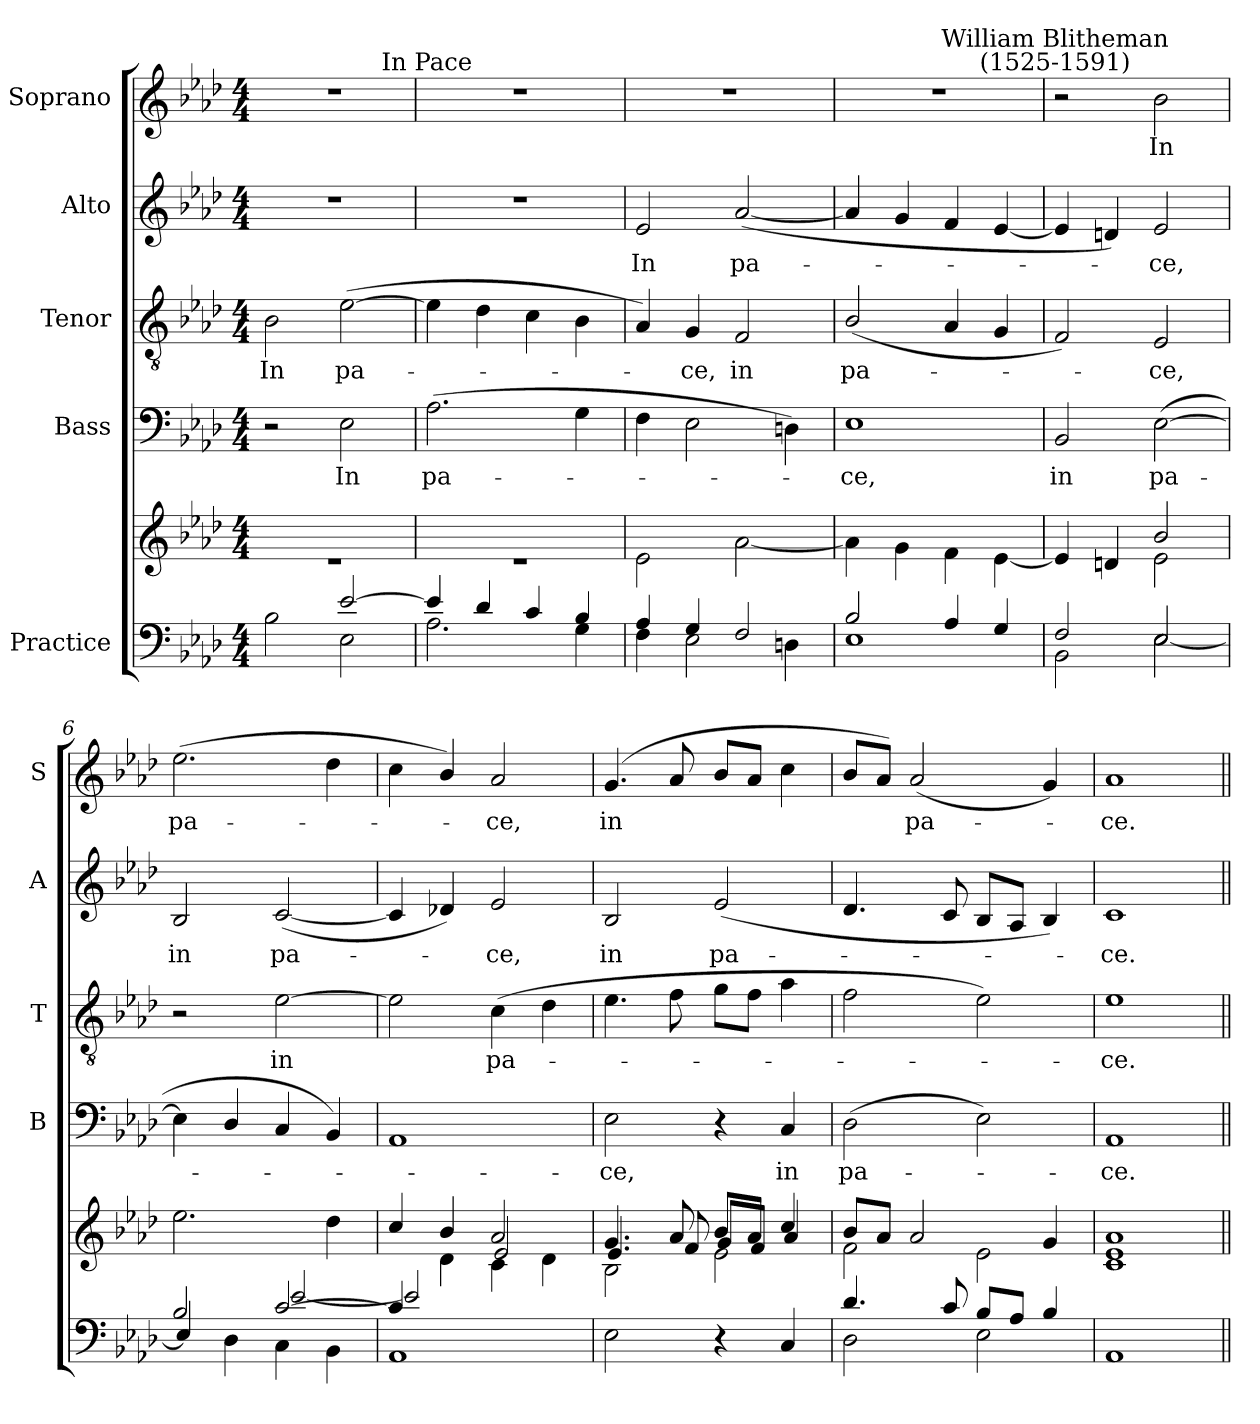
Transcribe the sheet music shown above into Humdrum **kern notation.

**kern	**kern	**kern	**text	**kern	**text	**kern	**text	**kern	**text
*part5	*part5	*part4	*part4	*part3	*part3	*part2	*part2	*part1	*part1
*staff6	*staff5	*staff4	*staff4	*staff3	*staff3	*staff2	*staff2	*staff1	*staff1
*I"Practice	*	*I"Bass	*	*I"Tenor	*	*I"Alto	*	*I"Soprano	*
*	*	*I'B	*	*I'T	*	*I'A	*	*I'S	*
*clefF4	*clefG2	*clefF4	*	*clefGv2	*	*clefG2	*	*clefG2	*
*k[b-e-a-d-]	*k[b-e-a-d-]	*k[b-e-a-d-]	*	*k[b-e-a-d-]	*	*k[b-e-a-d-]	*	*k[b-e-a-d-]	*
*A-:	*A-:	*A-:	*	*A-:	*	*A-:	*	*A-:	*
*M4/4	*M4/4	*M4/4	*	*M4/4	*	*M4/4	*	*M4/4	*
=1	=1	=1	=1	=1	=1	=1	=1	=1	=1
*^	*^	*	*	*	*	*	*	*	*
!	!	!	!	!	!	!	!LO:LY:b	!	!	!	!
2B-	2ryy	1ryy	1r	2r	.	2B-	In	1r	.	1r	.
!	!	!	!	!	!LO:LY:b	!	!LO:LY:b	!	!	!	!
[2e-	2E-	.	.	2E-	In	(>[2e-	pa-	.	.	.	.
=2	=2	=2	=2	=2	=2	=2	=2	=2	=2	=2	=2
!	!	!	!	!	!	!	!	!	!	!LO:TX:a:cj:t=In Pace	!
!	!	!	!	!	!LO:LY:b	!	!	!	!	!	!
4e-/]	2.A-	1ryy	1r	(>2.A-	pa-	4e-]	.	1r	.	1r	.
4d-/	.	.	.	.	.	4d-	.	.	.	.	.
4c/	.	.	.	.	.	4c	.	.	.	.	.
4B-	4G	.	.	4G	.	4B-	.	.	.	.	.
=3	=3	=3	=3	=3	=3	=3	=3	=3	=3	=3	=3
!	!	!	!	!	!	!	!	!	!LO:LY:b	!	!
4A-	4F	1ryy	2e-	4F	.	4A-)	.	2e-	In	1r	.
!	!	!	!	!	!	!	!LO:LY:b	!	!	!	!
4G/	2E-	.	.	2E-	.	4G	ce,	.	.	.	.
!	!	!	!	!	!	!	!LO:LY:b	!	!LO:LY:b	!	!
2F/	.	.	[2a-	.	.	2F	in	(<[2a-	pa-	.	.
.	4Dn	.	.	4Dn)	.	.	.	.	.	.	.
=4	=4	=4	=4	=4	=4	=4	=4	=4	=4	=4	=4
!	!	!	!	!	!LO:LY:b	!	!LO:LY:b	!	!	!	!
2B-/	1E-	1ryy	4a-]	1E-	ce,	(<2B-/	pa-	4a-]	.	1r	.
.	.	.	4g	.	.	.	.	4g	.	.	.
4A-/	.	.	4f	.	.	4A-	.	4f	.	.	.
4G/	.	.	[4e-	.	.	4G	.	[4e-	.	.	.
=5	=5	=5	=5	=5	=5	=5	=5	=5	=5	=5	=5
!	!	!	!	!	!	!	!	!	!	!LO:TX:a:cj:t=William Blitheman\n(1525-1591)	!
!	!	!	!	!	!LO:LY:b	!	!	!	!	!	!
2F	2BB-\	2ryy	4e-]	2BB-	in	2F)	.	4e-]	.	2r	.
.	.	.	4dn	.	.	.	.	4dn)	.	.	.
!	!	!	!	!	!LO:LY:b	!	!LO:LY:b	!	!LO:LY:b	!	!LO:LY:b
2E-	[2E-	2b-/	2e-	(<[2E-	pa-	2E-	ce,	2e-	ce,	2b-	In
=6	=6	=6	=6	=6	=6	=6	=6	=6	=6	=6	=6
*	*^	*	*	*	*	*	*	*	*	*	*
!	!	!	!	!	!	!	!	!	!	!LO:LY:b	!	!LO:LY:b
*	*	*	*v	*v	*	*	*	*	*	*	*	*
2B-/	2ryy	4E-]	2.ee-	4E-]	.	2r	.	2B-	in	(>2.ee-	pa-
.	.	4D-\	.	4D-/	.	.	.	.	.	.	.
!	!	!	!	!	!	!	!LO:LY:b	!	!LO:LY:b	!	!
[2c/	[2e-/	4C\	.	4C	.	[2e-	in	(<[2c	pa-	.	.
.	.	4BB-\	4dd-	4BB-)	.	.	.	.	.	4dd-	.
=7	=7	=7	=7	=7	=7	=7	=7	=7	=7	=7	=7
*	*	*	*^	*	*	*	*	*	*	*	*
*	*	*	*	*^	*	*	*	*	*	*	*	*
4c]	2e-/]	1AA-	4cc/	4ryy	2ryy	1AA-	.	2e-]	.	4c]	.	4cc	.
2.ryy	.	.	4b-/	4d-	.	.	.	.	.	4d-X)	.	4b-/)	.
!	!	!	!	!	!	!	!	!	!LO:LY:b	!	!LO:LY:b	!	!LO:LY:b
.	2ryy	.	2a-	2e-/	4c\	.	.	(>4c	pa-	2e-	ce,	2a-	ce,
.	.	.	.	.	4d-\	.	.	4d-	.	.	.	.	.
*v	*v	*v	*	*	*	*	*	*	*	*	*	*	*
=8	=8	=8	=8	=8	=8	=8	=8	=8	=8	=8	=8
!	!	!	!	!	!LO:LY:b	!	!	!	!LO:LY:b	!	!LO:LY:b
2E-	4.g	2B-\	4.e-/	2E-	ce,	4.e-	.	2B-	in	(<4.g	in
.	8a-	.	8f/	.	.	8f	.	.	.	8a-	.
!	!	!	!	!	!	!	!	!	!LO:LY:b	!	!
4r	8b-L	2e-\	8g/L	4r	.	8gL	.	(<2e-	pa-	8b-L	.
.	8a-J	.	8f/J	.	.	8fJ	.	.	.	8a-J	.
!	!	!	!	!	!LO:LY:b	!	!	!	!	!	!
4C	4cc/	.	4a-/	4C	in	4a-	.	.	.	4cc	.
=9	=9	=9	=9	=9	=9	=9	=9	=9	=9	=9	=9
*^	*	*	*	*	*	*	*	*	*	*	*
!	!	!	!	!	!	!LO:LY:b	!	!	!	!	!	!
*	*	*	*v	*v	*	*	*	*	*	*	*	*
4.d-/	2D-	8b-L	2f\	(>2D-	pa-	2f	.	4.d-	.	8b-L	.
.	.	8a-J	.	.	.	.	.	.	.	8a-J)	.
!	!	!	!	!	!	!	!	!	!	!	!LO:LY:b
.	.	2a-	.	.	.	.	.	.	.	(<2a-	pa-
8c/	.	.	.	.	.	.	.	8c	.	.	.
8B-/L	2E-	.	2e-\	2E-)	.	2e-)	.	8B-L	.	.	.
8A-/J	.	.	.	.	.	.	.	8A-J	.	.	.
4B-/	.	4g	.	.	.	.	.	4B-)	.	4g)	.
*v	*v	*	*	*	*	*	*	*	*	*	*
=10	=10	=10	=10	=10	=10	=10	=10	=10	=10	=10
*	*	*^	*	*	*	*	*	*	*	*
!	!	!	!	!	!LO:LY:b	!	!LO:LY:b	!	!LO:LY:b	!	!LO:LY:b
1AA-	1a-	1c	1e-	1AA-	ce.	1e-	ce.	1c	ce.	1a-	ce.
*	*v	*v	*v	*	*	*	*	*	*	*	*
=||	=||	=||	=||	=||	=||	=||	=||	=||	=||
*-	*-	*-	*-	*-	*-	*-	*-	*-	*-
